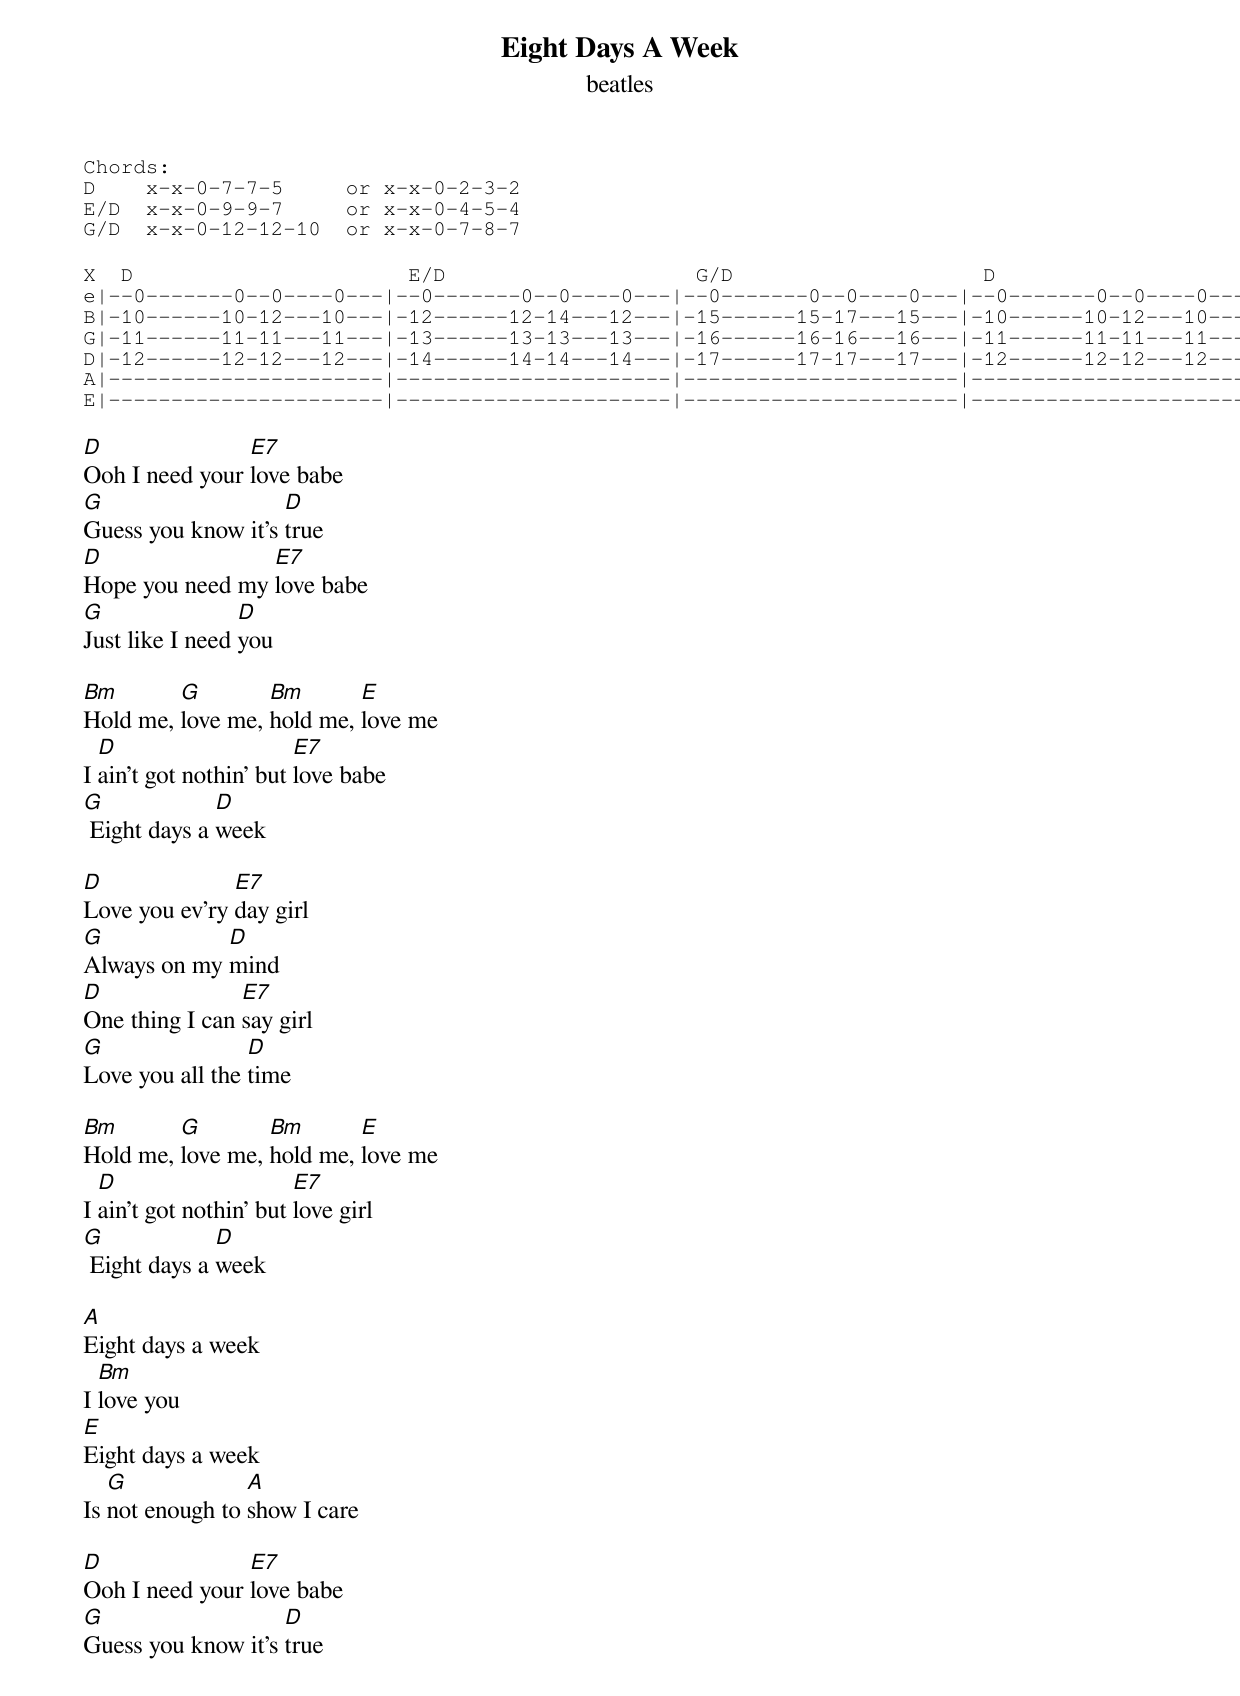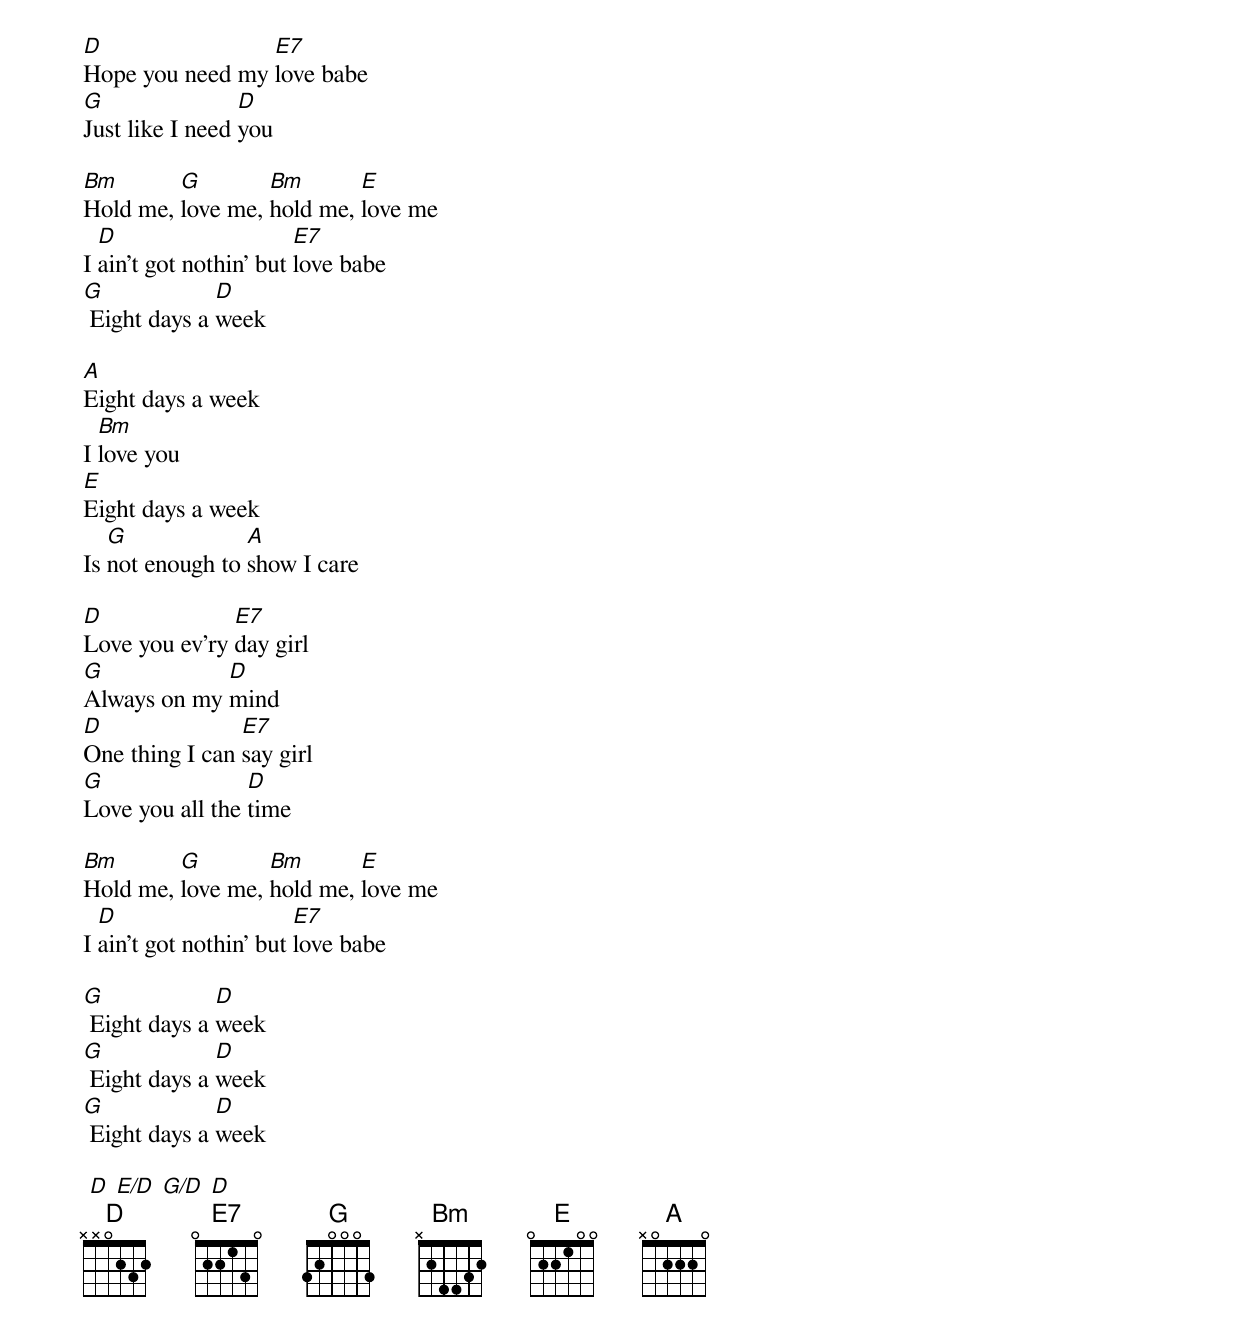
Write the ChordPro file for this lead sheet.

{title: Eight Days A Week}
{subtitle: beatles}
{sot}
Chords:
D    x-x-0-7-7-5     or x-x-0-2-3-2
E/D  x-x-0-9-9-7     or x-x-0-4-5-4
G/D  x-x-0-12-12-10  or x-x-0-7-8-7
{eot}

{sot}
X  D                      E/D                    G/D                    D
e|--0-------0--0----0---|--0-------0--0----0---|--0-------0--0----0---|--0-------0--0----0---|
B|-10------10-12---10---|-12------12-14---12---|-15------15-17---15---|-10------10-12---10---|
G|-11------11-11---11---|-13------13-13---13---|-16------16-16---16---|-11------11-11---11---|
D|-12------12-12---12---|-14------14-14---14---|-17------17-17---17---|-12------12-12---12---|
A|----------------------|----------------------|----------------------|----------------------|
E|----------------------|----------------------|----------------------|----------------------|
{eot}

[D]Ooh I need your [E7]love babe
[G]Guess you know it's [D]true
[D]Hope you need my [E7]love babe
[G]Just like I need [D]you

[Bm]Hold me, [G]love me, [Bm]hold me, [E]love me
I [D]ain't got nothin' but [E7]love babe
[G] Eight days a [D]week

[D]Love you ev'ry [E7]day girl
[G]Always on my [D]mind
[D]One thing I can [E7]say girl
[G]Love you all the [D]time

[Bm]Hold me, [G]love me, [Bm]hold me, [E]love me
I [D]ain't got nothin' but [E7]love girl
[G] Eight days a [D]week

[A]Eight days a week
I [Bm]love you
[E]Eight days a week
Is [G]not enough to [A]show I care

[D]Ooh I need your [E7]love babe
[G]Guess you know it's [D]true
[D]Hope you need my [E7]love babe
[G]Just like I need [D]you

[Bm]Hold me, [G]love me, [Bm]hold me, [E]love me
I [D]ain't got nothin' but [E7]love babe
[G] Eight days a [D]week

[A]Eight days a week
I [Bm]love you
[E]Eight days a week
Is [G]not enough to [A]show I care

[D]Love you ev'ry [E7]day girl
[G]Always on my [D]mind
[D]One thing I can [E7]say girl
[G]Love you all the [D]time

[Bm]Hold me, [G]love me, [Bm]hold me, [E]love me
I [D]ain't got nothin' but [E7]love babe

[G] Eight days a [D]week
[G] Eight days a [D]week
[G] Eight days a [D]week

 [D] [E/D] [G/D] [D]
